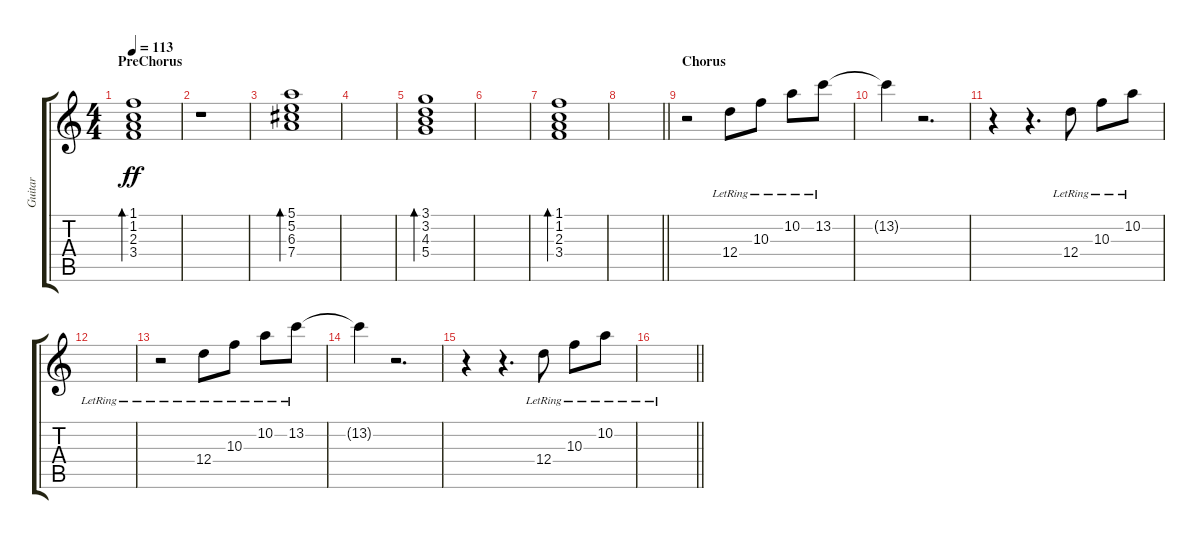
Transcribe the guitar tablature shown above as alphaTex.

\track ("Guitar" "Guitar") {instrument electricguitarclean}
\staff {score tabs}
\tuning (E4 B3 G3 D3 A2 E2) {hide}
\ts (4 4)
\section ("" "PreChorus")
\tempo 113
\clef g2
\ks c
(1.1 1.2 2.3 3.4).1{bd 240 dy ff} |
r.1 |
(5.1 5.2 6.3 7.4).1{bd 240} |
|
(3.1 3.2 4.3 5.4).1{bd 240} |
|
(1.1 1.2 2.3 3.4).1{bd 240} |
\barLineRight lightlight
|
\section ("" "Chorus")
r.2 12.4{lr}.8 10.3{lr}.8 10.2{lr}.8 13.2{lr}.8 |
13.2{t}.4 r.2{d} |
r.4 r.4{d} 12.4{lr}.8 10.3{lr}.8 10.2{lr}.8 |
|
r.2 12.4{lr}.8 10.3{lr}.8 10.2{lr}.8 13.2{lr}.8 |
13.2{t}.4 r.2{d} |
r.4 r.4{d} 12.4{lr}.8 10.3{lr}.8 10.2{lr}.8 |
\barLineRight lightlight
